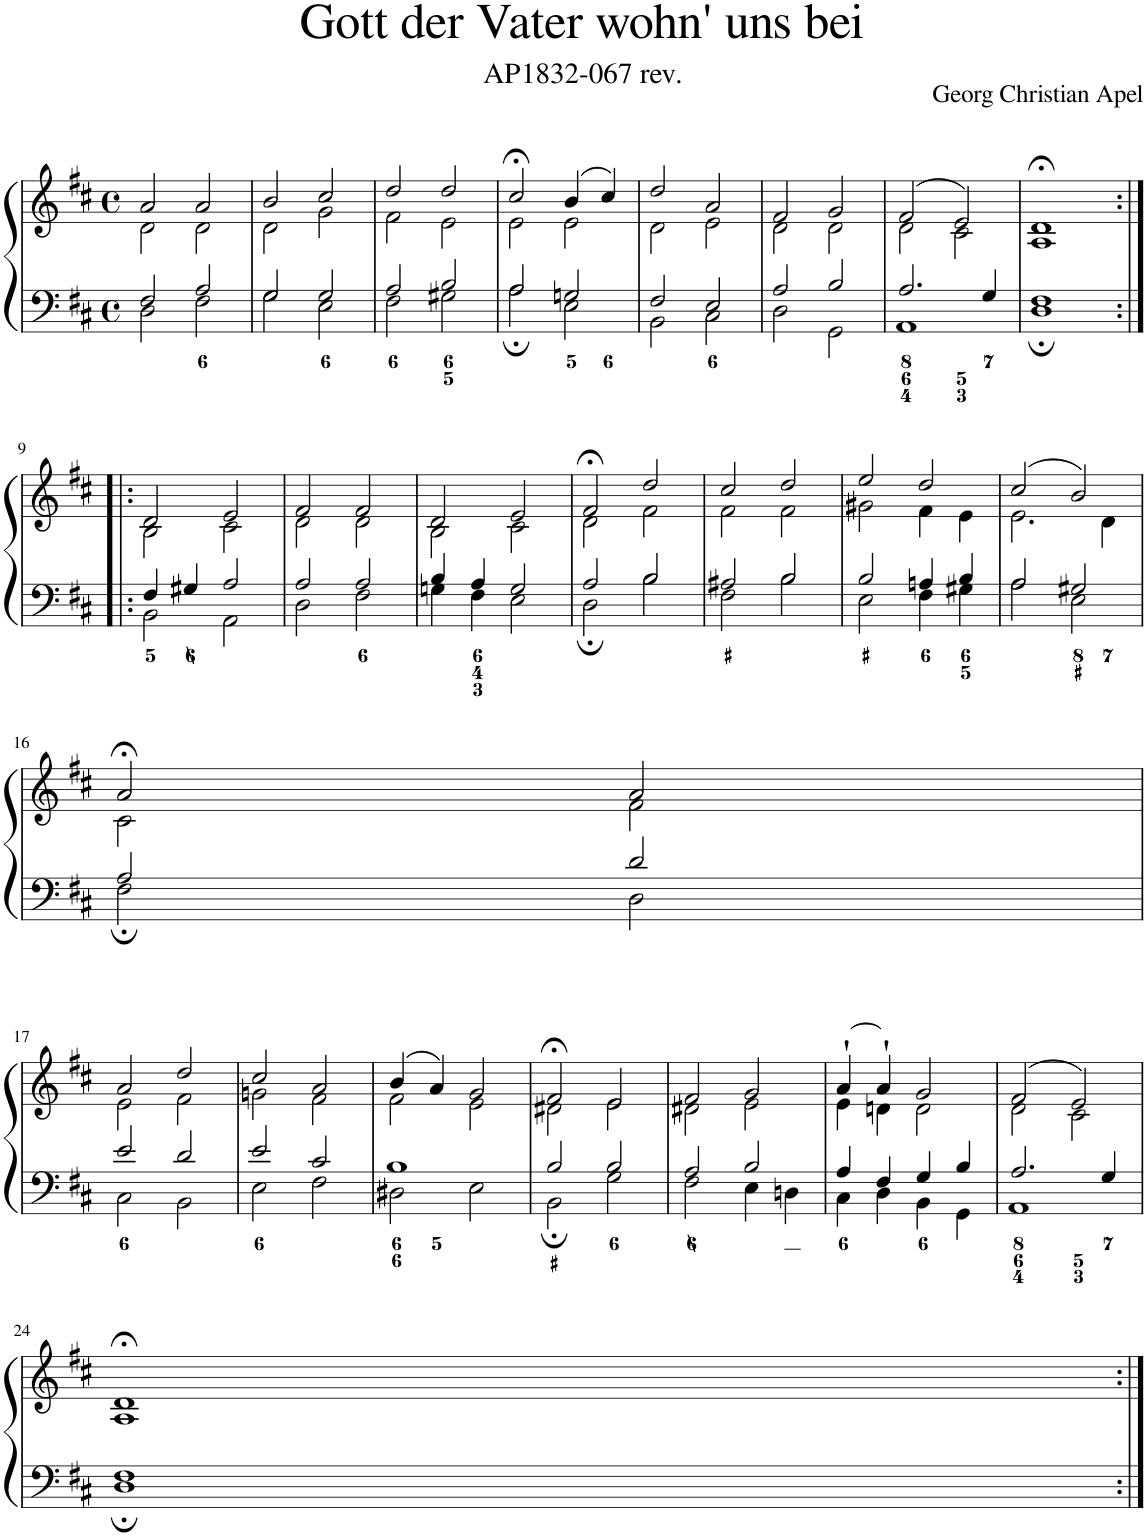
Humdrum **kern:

**kern	**kern
*part1	*part1
*staff2	*staff1
*I"Piano	*
*I'Pno.	*
*clefF4	*clefG2
*k[f#c#]	*k[f#c#]
*M4/4	*M4/4
*met(c)	*met(c)
=1	=1
*^	*^
2F#/	2D\	2a/	2d\
2A/	2F#\	2a/	2d\
=2	=2	=2	=2
2G/	2G\	2b/	2d\
2G/	2E\	2cc#/	2g\
=3	=3	=3	=3
2A/	2F#\	2dd/	2f#\
2B/	2G#X\	2dd/	2e\
=4	=4	=4	=4
2A/	2A;\	2cc#;</	2e\
2Gn/	2E\	(4b/	2e\
.	.	4cc#/)	.
=5	=5	=5	=5
2F#/	2BB\	2dd/	2d\
2E/	2C#\	2a/	2e\
=6	=6	=6	=6
2A/	2D\	2f#/	2d\
2B/	2GG\	2g/	2d\
=7	=7	=7	=7
2.A/	1AA	(2f#/	2d\
.	.	2e/)	2c#\
4G/	.	.	.
=8	=8	=8	=8
1F#	1D;	1d;<	1A
!!LO:LB:g=z	!!
=9:|!|:	=9:|!|:	=9:|!|:	=9:|!|:
4F#/	2BB\	2d/	2B\
4G#X/	.	.	.
2A/	2AA\	2e/	2c#\
=10	=10	=10	=10
2A/	2D\	2f#/	2d\
2A/	2F#\	2f#/	2d\
=11	=11	=11	=11
4B/	4Gn\	2d/	2B\
4A/	4F#\	.	.
2G/	2E\	2e/	2c#\
=12	=12	=12	=12
2A/	2D;\	2f#;</	2d\
2B/	2B\	2dd/	2f#\
=13	=13	=13	=13
2A#X/	2F#\	2cc#/	2f#\
2B/	2B\	2dd/	2f#\
=14	=14	=14	=14
2B/	2E\	2ee/	2g#X\
4An/	4F#\	2dd/	4f#\
4B/	4G#X\	.	4e\
=15	=15	=15	=15
2A/	2A\	(2cc#/	2.e\
2G#X/	2E\	2b/)	.
.	.	.	4d\
!!LO:LB:g=z	!!
=16	=16	=16	=16
2A/	2F#;\	2a;</	2c#\
2d/	2D\	2a/	2f#\
!!LO:LB:g=z	!!
=17	=17	=17	=17
2e/	2C#\	2a/	2e\
2d/	2BB\	2dd/	2f#\
=18	=18	=18	=18
2e/	2E\	2cc#/	2gn\
2c#/	2F#\	2a/	2f#\
=19	=19	=19	=19
1B	2D#X\	(4b/	2f#\
.	.	4a/)	.
.	2E\	2g/	2e\
=20	=20	=20	=20
2B/	2BB;\	2f#;</	2d#X\
2B/	2G\	2e/	2e\
=21	=21	=21	=21
2A/	2F#\	2f#/	2d#X\
2B/	4E\	2g/	2e\
.	4Dn\	.	.
=22	=22	=22	=22
4A/	4C#\	[4a`/	4e\
4F#/	4D\	4a`/]	4dn\
4G/	4BB\	2g/	2d\
4B/	4GG\	.	.
=23	=23	=23	=23
2.A/	1AA	(2f#/	2d\
.	.	2e/)	2c#\
4G/	.	.	.
!!LO:LB:g=z	!!
=24	=24	=24	=24
1F#	1D;	1d;<	1A
*v	*v	*	*
*	*v	*v
=:|!	=:|!
*-	*-
